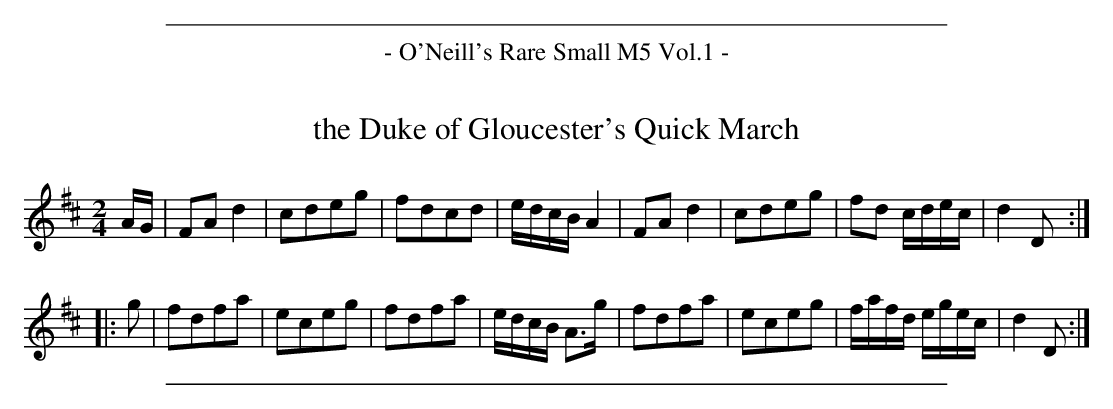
X:1
T: the Duke of Gloucester's Quick March
M: 2/4
L: 1/8
K: D
A/G/ |\
FAd2 | cdeg | fdcd | e/d/c/B/ A2 |\
FAd2 | cdeg | fd c/d/e/c/ | d2D :|
|: g |\
fdfa | eceg | fdfa | e/d/c/B/ A>g |\
fdfa | eceg | f/a/f/d/ e/g/e/c/ | d2D :|
